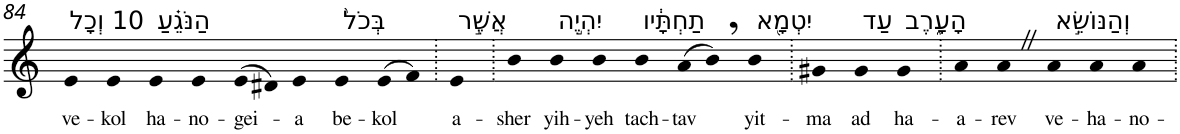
**kern	**text
*part1	*part1
*staff1	*staff1
*I"Piano	*
*I'Pno	*
!!LO:PB:g=z
*clefG2	*
*k[]	*
=84	=84
!LO:TX:a:t=10 וְכָל	!
!	!LO:LY:b
4e	ve-
!	!LO:LY:b
4e	-kol
!LO:TX:a:t=הַנֹּגֵ֗עַ	!
!	!LO:LY:b
4e	ha-
!	!LO:LY:b
4e	-no-
!	!LO:LY:b
(>8e	-gei-
8d#X)	.
!	!LO:LY:b
4e	-a
!LO:TX:a:t=בְּכֹל֙	!
!	!LO:LY:b
4e	be-
!	!LO:LY:b
(>8e	-kol
8f)	.
=85.	=85.
!LO:TX:a:t=אֲשֶׁ֣ר	!
!	!LO:LY:b
4e	a-
=86.	=86.
!	!LO:LY:b
4b	-sher
!LO:TX:a:t=יִהְיֶ֣ה	!
!	!LO:LY:b
4b	yih-
!	!LO:LY:b
4b	-yeh
!LO:TX:a:t=תַחְתָּ֔יו	!
!	!LO:LY:b
4b	tach-
!	!LO:LY:b
(>8a	-tav
8b,)	.
!LO:TX:a:t=יִטְמָ֖א	!
!	!LO:LY:b
4b	yit-
=87.	=87.
!	!LO:LY:b
4g#X	-ma
!LO:TX:a:t=עַד	!
!	!LO:LY:b
4g#	ad
!LO:TX:a:t=הָעָ֑רֶב	!
!	!LO:LY:b
4g#	ha-
=88.	=88.
!	!LO:LY:b
4a	-a-
!	!LO:LY:b
4aZ	-rev
!LO:TX:a:t=וְהַנּוֹשֵׂ֣א	!
!	!LO:LY:b
4a	ve-
!	!LO:LY:b
4a	-ha-
!	!LO:LY:b
4a	-no-
=.	=.
*-	*-
